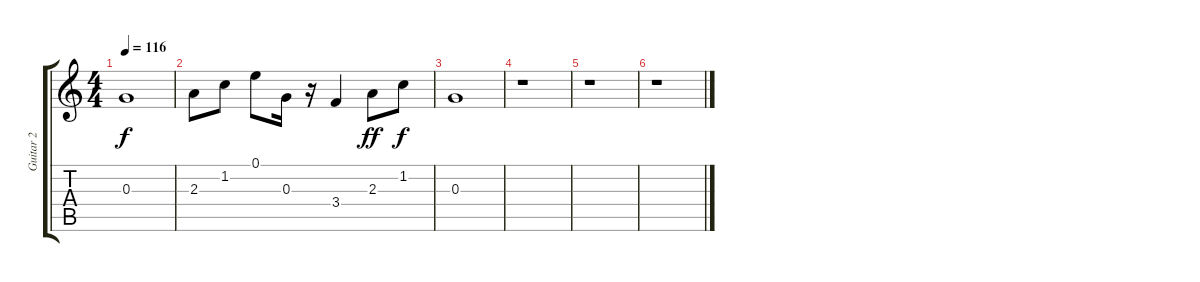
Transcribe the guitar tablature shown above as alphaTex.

\track ("Guitar 2" "Guitar 2") {instrument electricguitarclean}
\staff {score tabs}
\tuning (E4 B3 G3 D3 A2 E2) {hide}
\ts (4 4)
\tempo 116
\clef g2
\ks c
0.3.1{dy f} |
2.3.8 1.2.8 0.1.8 0.3.16 r.16 3.4.4 2.3.8{dy ff} 1.2.8{dy f} |
0.3.1 |
r.1 |
r.1 |
r.1
